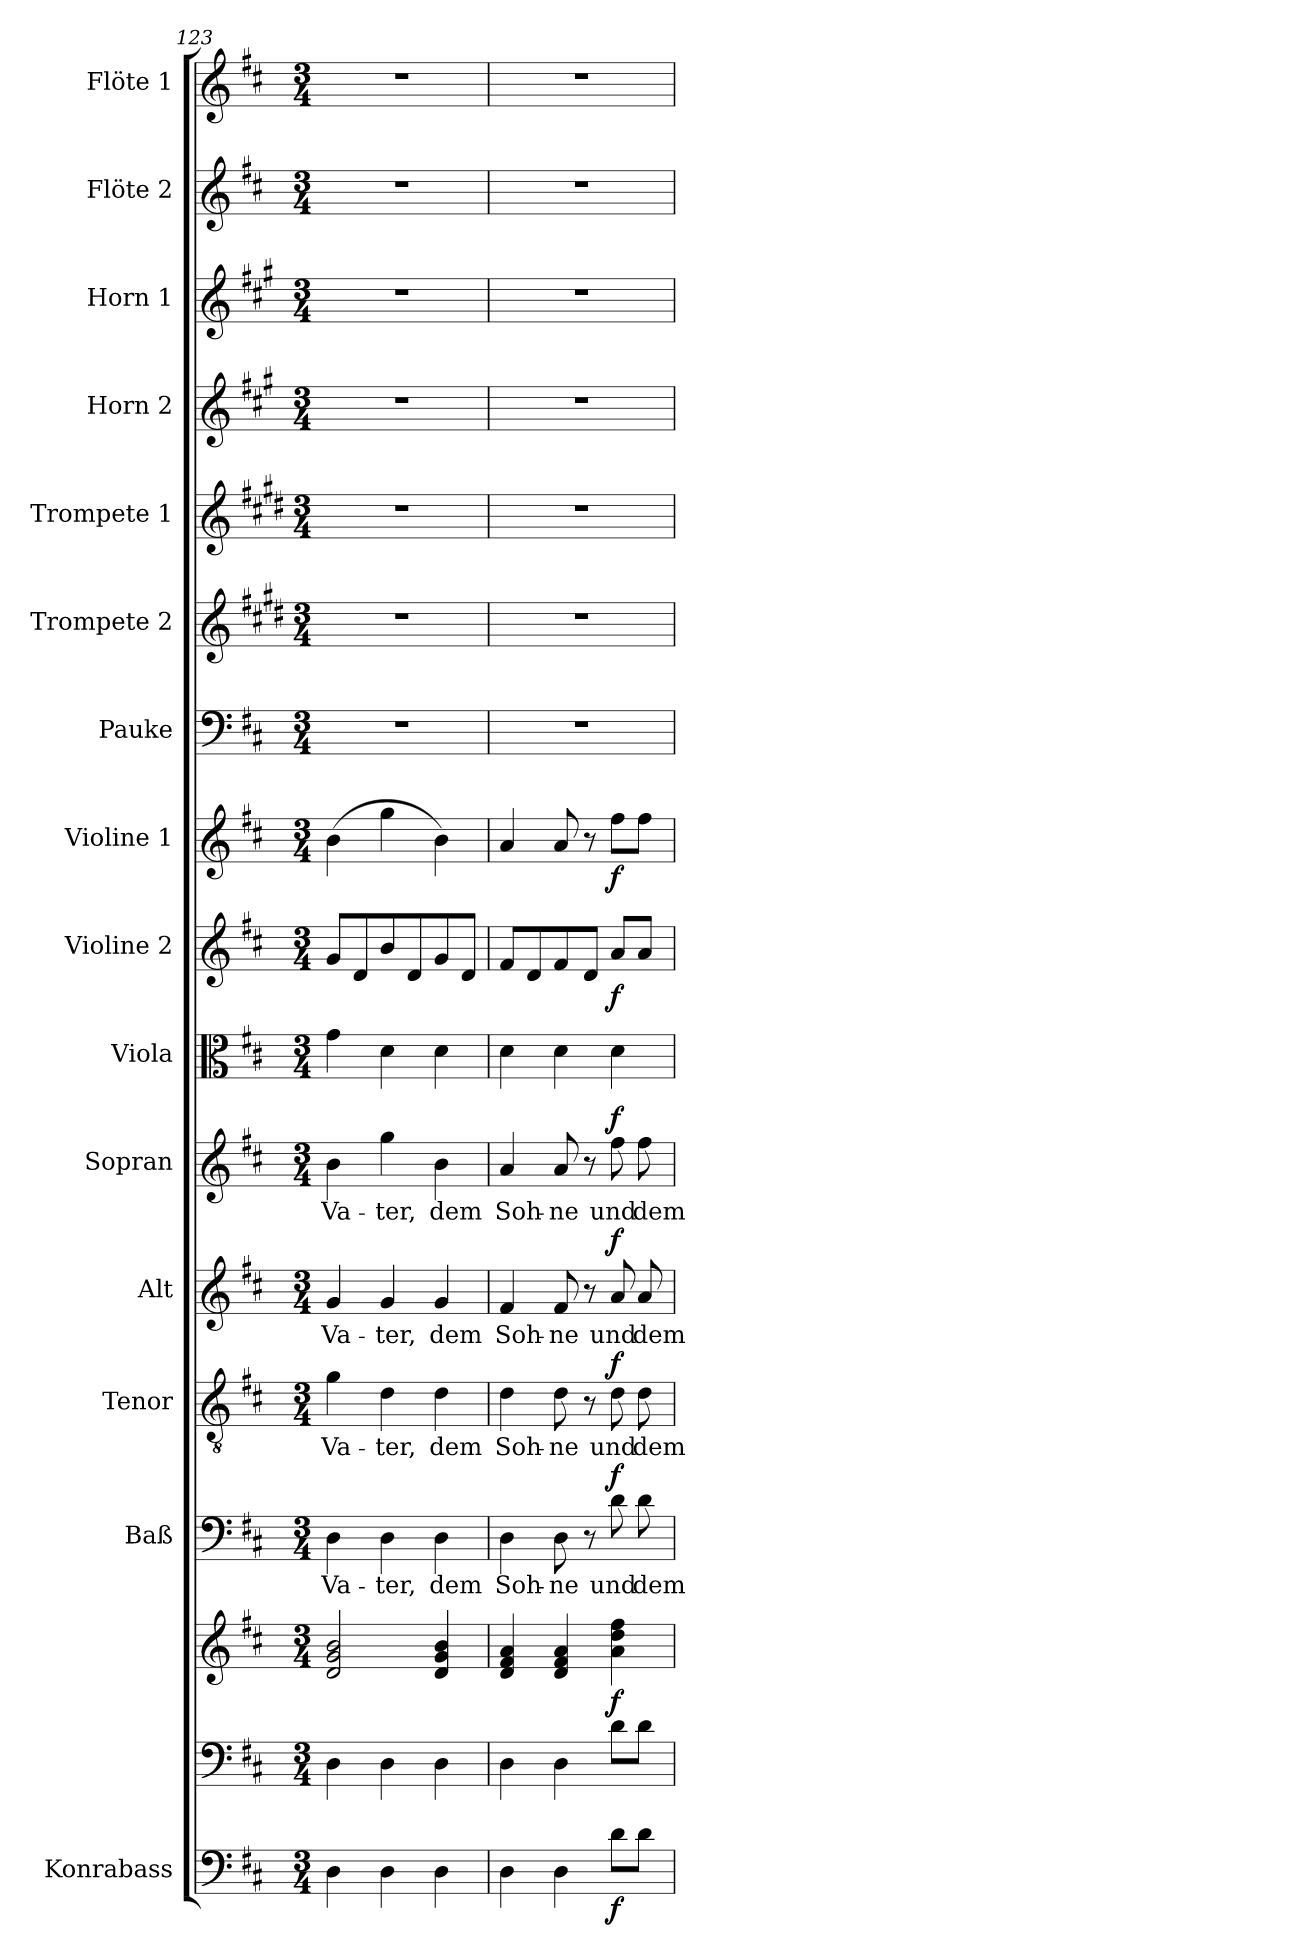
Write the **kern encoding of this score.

**kern	**dynam	**kern	**kern	**dynam	**kern	**text	**dynam	**kern	**text	**dynam	**kern	**text	**dynam	**kern	**text	**dynam	**kern	**kern	**dynam	**kern	**dynam	**kern	**kern	**kern	**kern	**kern	**kern	**kern
*part16	*part16	*part15	*part15	*part15	*part14	*part14	*part14	*part13	*part13	*part13	*part12	*part12	*part12	*part11	*part11	*part11	*part10	*part9	*part9	*part8	*part8	*part7	*part6	*part5	*part4	*part3	*part2	*part1
*staff17	*staff17	*staff16	*staff15	*staff15/16	*staff14	*staff14	*staff14	*staff13	*staff13	*staff13	*staff12	*staff12	*staff12	*staff11	*staff11	*staff11	*staff10	*staff9	*staff9	*staff8	*staff8	*staff7	*staff6	*staff5	*staff4	*staff3	*staff2	*staff1
*I"Konrabass	*	*	*	*	*I"Baß	*	*	*I"Tenor	*	*	*I"Alt	*	*	*I"Sopran	*	*	*I"Viola	*I"Violine 2	*	*I"Violine 1	*	*I"Pauke	*I"Trompete 2	*I"Trompete 1	*I"Horn 2	*I"Horn 1	*I"Flöte 2	*I"Flöte 1
*I'Kb.	*	*	*	*	*I'Baß	*	*	*I'Ten	*	*	*I'Alt	*	*	*I'Sop	*	*	*I'Vla.	*I'Vln. 2	*	*I'Vln. 1	*	*I'Pk.	*I'Trp. 2	*I'Trp. 1	*I'Hrn. 2	*I'Hrn. 1	*I'Fl. 2	*I'Fl. 1
*clefF4	*	*clefF4	*clefG2	*	*clefF4	*	*	*clefGv2	*	*	*clefG2	*	*	*clefG2	*	*	*clefC3	*clefG2	*	*clefG2	*	*clefF4	*clefG2	*clefG2	*clefG2	*clefG2	*clefG2	*clefG2
*ITrd7c12	*	*	*	*	*	*	*	*	*	*	*	*	*	*	*	*	*	*	*	*	*	*	*ITrd1c2	*ITrd1c2	*ITrd4c7	*ITrd4c7	*	*
*k[f#c#]	*	*k[f#c#]	*k[f#c#]	*	*k[f#c#]	*	*	*k[f#c#]	*	*	*k[f#c#]	*	*	*k[f#c#]	*	*	*k[f#c#]	*k[f#c#]	*	*k[f#c#]	*	*k[f#c#]	*k[f#c#]	*k[f#c#]	*k[f#c#]	*k[f#c#]	*k[f#c#]	*k[f#c#]
*D:	*	*D:	*D:	*	*D:	*	*	*D:	*	*	*D:	*	*	*D:	*	*	*D:	*D:	*	*D:	*	*D:	*D:	*D:	*D:	*D:	*D:	*D:
*M3/4	*	*M3/4	*M3/4	*	*M3/4	*	*	*M3/4	*	*	*M3/4	*	*	*M3/4	*	*	*M3/4	*M3/4	*	*M3/4	*	*M3/4	*M3/4	*M3/4	*M3/4	*M3/4	*M3/4	*M3/4
=123	=123	=123	=123	=123	=123	=123	=123	=123	=123	=123	=123	=123	=123	=123	=123	=123	=123	=123	=123	=123	=123	=123	=123	=123	=123	=123	=123	=123
!	!	!	!	!	!	!LO:LY:b	!	!	!LO:LY:b	!	!	!LO:LY:b	!	!	!LO:LY:b	!	!	!	!	!	!	!	!	!	!	!	!	!
4DD\	.	4D\	2d/ 2g/ 2b/	.	4D\	Va-	.	4g\	Va-	.	4g/	Va-	.	4b\	Va-	.	4g\	8g/L	.	(>4b\	.	2.r	2.r	2.r	2.r	2.r	2.r	2.r
.	.	.	.	.	.	.	.	.	.	.	.	.	.	.	.	.	.	8d/	.	.	.	.	.	.	.	.	.	.
!	!	!	!	!	!	!LO:LY:b	!	!	!LO:LY:b	!	!	!LO:LY:b	!	!	!LO:LY:b	!	!	!	!	!	!	!	!	!	!	!	!	!
4DD\	.	4D\	.	.	4D\	-ter,	.	4d\	-ter,	.	4g/	-ter,	.	4gg\	-ter,	.	4d\	8b/	.	4gg\	.	.	.	.	.	.	.	.
.	.	.	.	.	.	.	.	.	.	.	.	.	.	.	.	.	.	8d/	.	.	.	.	.	.	.	.	.	.
!	!	!	!	!	!	!LO:LY:b	!	!	!LO:LY:b	!	!	!LO:LY:b	!	!	!LO:LY:b	!	!	!	!	!	!	!	!	!	!	!	!	!
4DD\	.	4D\	4d/ 4g/ 4b/	.	4D\	dem	.	4d\	dem	.	4g/	dem	.	4b\	dem	.	4d\	8g/	.	4b\)	.	.	.	.	.	.	.	.
.	.	.	.	.	.	.	.	.	.	.	.	.	.	.	.	.	.	8d/J	.	.	.	.	.	.	.	.	.	.
=124	=124	=124	=124	=124	=124	=124	=124	=124	=124	=124	=124	=124	=124	=124	=124	=124	=124	=124	=124	=124	=124	=124	=124	=124	=124	=124	=124	=124
!	!	!	!	!	!	!LO:LY:b	!	!	!LO:LY:b	!	!	!LO:LY:b	!	!	!LO:LY:b	!	!	!	!	!	!	!	!	!	!	!	!	!
4DD\	.	4D\	4d/ 4f#/ 4a/	.	4D\	Soh-	.	4d\	Soh-	.	4f#/	Soh-	.	4a/	Soh-	.	4d\	8f#/L	.	4a/	.	2.r	2.r	2.r	2.r	2.r	2.r	2.r
.	.	.	.	.	.	.	.	.	.	.	.	.	.	.	.	.	.	8d/	.	.	.	.	.	.	.	.	.	.
!	!	!	!	!	!	!LO:LY:b	!	!	!LO:LY:b	!	!	!LO:LY:b	!	!	!LO:LY:b	!	!	!	!	!	!	!	!	!	!	!	!	!
4DD\	.	4D\	4d/ 4f#/ 4a/	.	8D\	-ne	.	8d\	-ne	.	8f#/	-ne	.	8a/	-ne	.	4d\	8f#/	.	8a/	.	.	.	.	.	.	.	.
.	.	.	.	.	8r	.	.	8r	.	.	8r	.	.	8r	.	.	.	8d/J	.	8r	.	.	.	.	.	.	.	.
!	!LO:DY:b	!	!	!LO:DY:b	!	!LO:LY:b	!LO:DY:a	!	!LO:LY:b	!LO:DY:a	!	!LO:LY:b	!LO:DY:a	!	!LO:LY:b	!LO:DY:a	!	!	!LO:DY:b	!	!LO:DY:b	!	!	!	!	!	!	!
8D\L	f	8d\L	4a\ 4dd\ 4ff#\	f	8d\	und	f	8d\	und	f	8a/	und	f	8ff#\	und	f	4d\	8a/L	f	8ff#\L	f	.	.	.	.	.	.	.
!	!	!	!	!	!	!LO:LY:b	!	!	!LO:LY:b	!	!	!LO:LY:b	!	!	!LO:LY:b	!	!	!	!	!	!	!	!	!	!	!	!	!
8D\J	.	8d\J	.	.	8d\	dem	.	8d\	dem	.	8a/	dem	.	8ff#\	dem	.	.	8a/J	.	8ff#\J	.	.	.	.	.	.	.	.
=	=	=	=	=	=	=	=	=	=	=	=	=	=	=	=	=	=	=	=	=	=	=	=	=	=	=	=	=
*-	*-	*-	*-	*-	*-	*-	*-	*-	*-	*-	*-	*-	*-	*-	*-	*-	*-	*-	*-	*-	*-	*-	*-	*-	*-	*-	*-	*-
